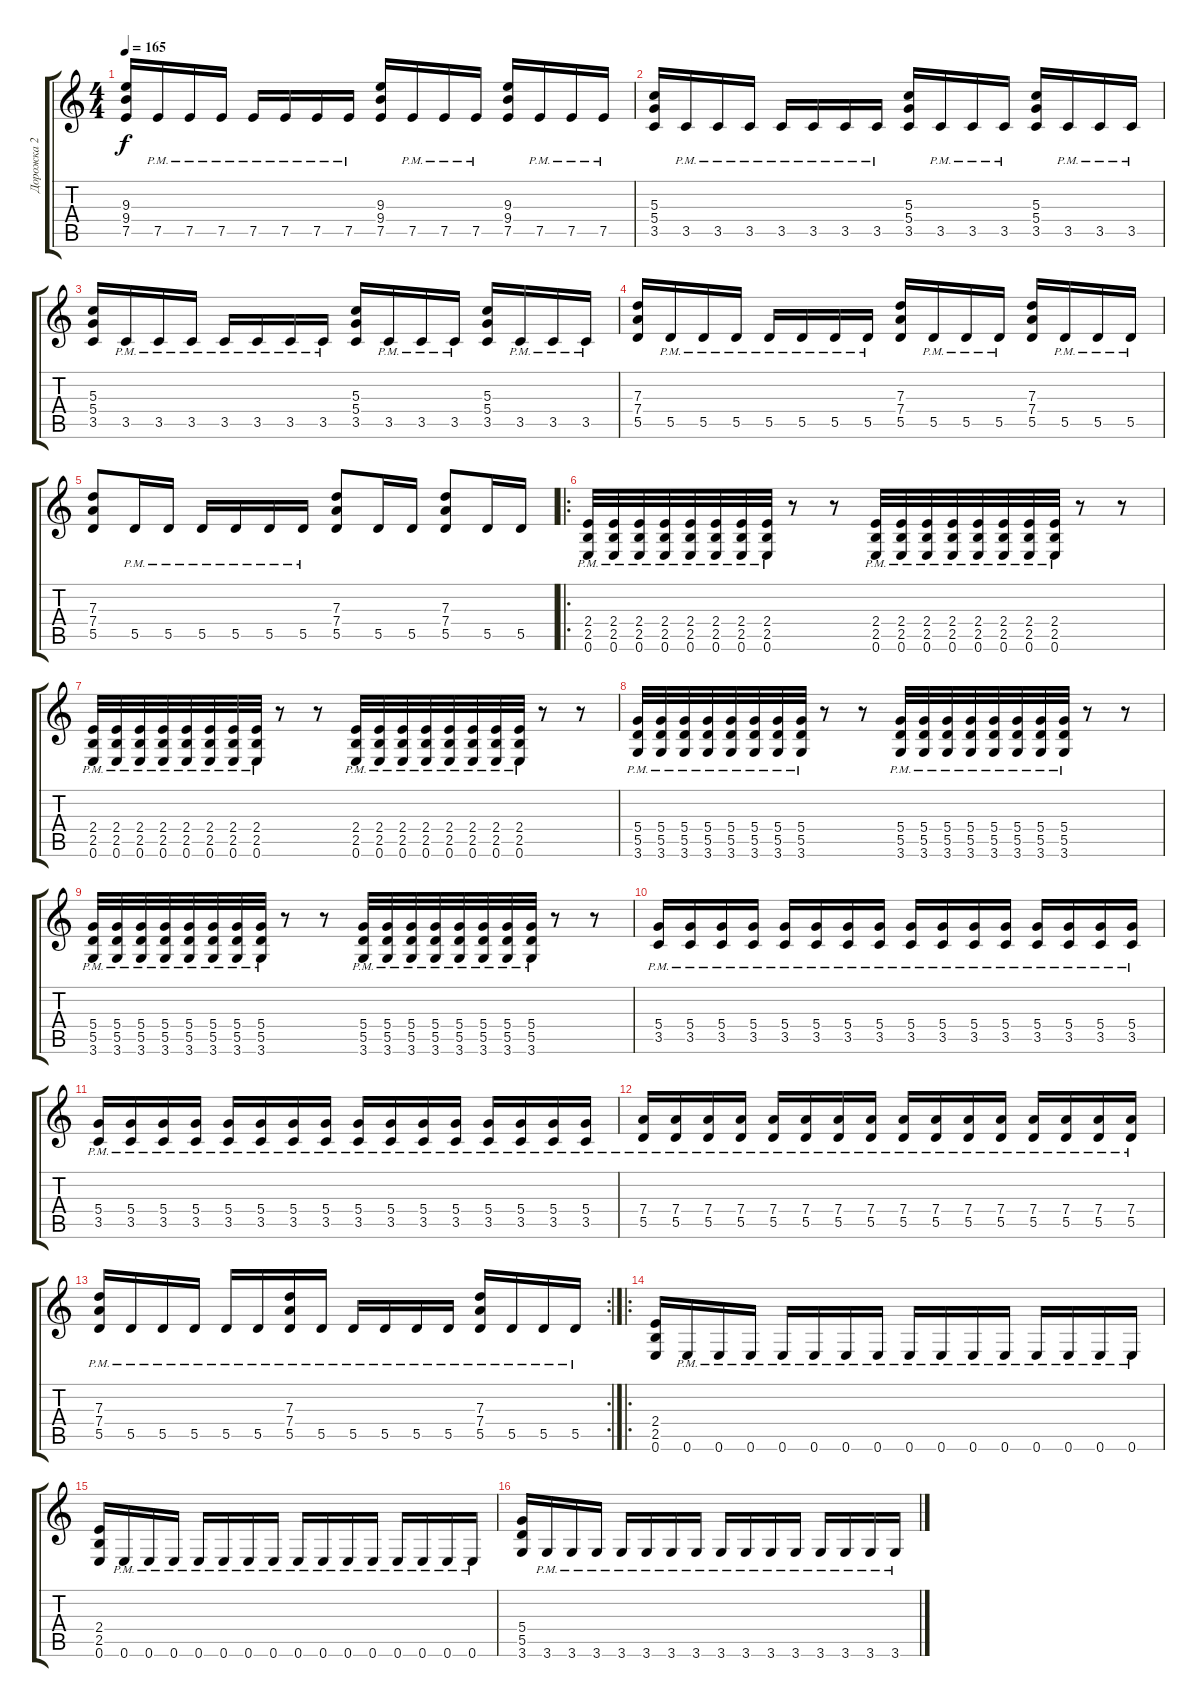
\track ("Дорожка 2" "Дорожка 2") {instrument distortionguitar}
\staff {score tabs}
\tuning (E4 B3 G3 D3 A2 E2) {hide}
\ts (4 4)
\tempo 165
\clef g2
\ks c
(9.3 9.4 7.5).16{dy f} 7.5{pm}.16 7.5{pm}.16 7.5{pm}.16 7.5{pm}.16 7.5{pm}.16 7.5{pm}.16 7.5{pm}.16 (9.3 9.4 7.5).16 7.5{pm}.16 7.5{pm}.16 7.5{pm}.16 (9.3 9.4 7.5).16 7.5{pm}.16 7.5{pm}.16 7.5{pm}.16 |
(5.3 5.4 3.5).16 3.5{pm}.16 3.5{pm}.16 3.5{pm}.16 3.5{pm}.16 3.5{pm}.16 3.5{pm}.16 3.5{pm}.16 (5.3 5.4 3.5).16 3.5{pm}.16 3.5{pm}.16 3.5{pm}.16 (5.3 5.4 3.5).16 3.5{pm}.16 3.5{pm}.16 3.5{pm}.16 |
(5.3 5.4 3.5).16 3.5{pm}.16 3.5{pm}.16 3.5{pm}.16 3.5{pm}.16 3.5{pm}.16 3.5{pm}.16 3.5{pm}.16 (5.3 5.4 3.5).16 3.5{pm}.16 3.5{pm}.16 3.5{pm}.16 (5.3 5.4 3.5).16 3.5{pm}.16 3.5{pm}.16 3.5{pm}.16 |
(7.3 7.4 5.5).16 5.5{pm}.16 5.5{pm}.16 5.5{pm}.16 5.5{pm}.16 5.5{pm}.16 5.5{pm}.16 5.5{pm}.16 (7.3 7.4 5.5).16 5.5{pm}.16 5.5{pm}.16 5.5{pm}.16 (7.3 7.4 5.5).16 5.5{pm}.16 5.5{pm}.16 5.5{pm}.16 |
(7.3 7.4 5.5).8 5.5{pm}.16 5.5{pm}.16 5.5{pm}.16 5.5{pm}.16 5.5{pm}.16 5.5{pm}.16 (7.3 7.4 5.5).8 5.5.16 5.5.16 (7.3 7.4 5.5).8 5.5.16 5.5.16 |
\ro
(2.4{pm} 2.5{pm} 0.6{pm}).32 (2.4{pm} 2.5{pm} 0.6{pm}).32 (2.4{pm} 2.5{pm} 0.6{pm}).32 (2.4{pm} 2.5{pm} 0.6{pm}).32 (2.4{pm} 2.5{pm} 0.6{pm}).32 (2.4{pm} 2.5{pm} 0.6{pm}).32 (2.4{pm} 2.5{pm} 0.6{pm}).32 (2.4{pm} 2.5{pm} 0.6{pm}).32 r.8 r.8 (2.4{pm} 2.5{pm} 0.6{pm}).32 (2.4{pm} 2.5{pm} 0.6{pm}).32 (2.4{pm} 2.5{pm} 0.6{pm}).32 (2.4{pm} 2.5{pm} 0.6{pm}).32 (2.4{pm} 2.5{pm} 0.6{pm}).32 (2.4{pm} 2.5{pm} 0.6{pm}).32 (2.4{pm} 2.5{pm} 0.6{pm}).32 (2.4{pm} 2.5{pm} 0.6{pm}).32 r.8 r.8 |
(2.4{pm} 2.5{pm} 0.6{pm}).32 (2.4{pm} 2.5{pm} 0.6{pm}).32 (2.4{pm} 2.5{pm} 0.6{pm}).32 (2.4{pm} 2.5{pm} 0.6{pm}).32 (2.4{pm} 2.5{pm} 0.6{pm}).32 (2.4{pm} 2.5{pm} 0.6{pm}).32 (2.4{pm} 2.5{pm} 0.6{pm}).32 (2.4{pm} 2.5{pm} 0.6{pm}).32 r.8 r.8 (2.4{pm} 2.5{pm} 0.6{pm}).32 (2.4{pm} 2.5{pm} 0.6{pm}).32 (2.4{pm} 2.5{pm} 0.6{pm}).32 (2.4{pm} 2.5{pm} 0.6{pm}).32 (2.4{pm} 2.5{pm} 0.6{pm}).32 (2.4{pm} 2.5{pm} 0.6{pm}).32 (2.4{pm} 2.5{pm} 0.6{pm}).32 (2.4{pm} 2.5{pm} 0.6{pm}).32 r.8 r.8 |
(5.4{pm} 5.5{pm} 3.6{pm}).32 (5.4{pm} 5.5{pm} 3.6{pm}).32 (5.4{pm} 5.5{pm} 3.6{pm}).32 (5.4{pm} 5.5{pm} 3.6{pm}).32 (5.4{pm} 5.5{pm} 3.6{pm}).32 (5.4{pm} 5.5{pm} 3.6{pm}).32 (5.4{pm} 5.5{pm} 3.6{pm}).32 (5.4{pm} 5.5{pm} 3.6{pm}).32 r.8 r.8 (5.4{pm} 5.5{pm} 3.6{pm}).32 (5.4{pm} 5.5{pm} 3.6{pm}).32 (5.4{pm} 5.5{pm} 3.6{pm}).32 (5.4{pm} 5.5{pm} 3.6{pm}).32 (5.4{pm} 5.5{pm} 3.6{pm}).32 (5.4{pm} 5.5{pm} 3.6{pm}).32 (5.4{pm} 5.5{pm} 3.6{pm}).32 (5.4{pm} 5.5{pm} 3.6{pm}).32 r.8 r.8 |
(5.4{pm} 5.5{pm} 3.6{pm}).32 (5.4{pm} 5.5{pm} 3.6{pm}).32 (5.4{pm} 5.5{pm} 3.6{pm}).32 (5.4{pm} 5.5{pm} 3.6{pm}).32 (5.4{pm} 5.5{pm} 3.6{pm}).32 (5.4{pm} 5.5{pm} 3.6{pm}).32 (5.4{pm} 5.5{pm} 3.6{pm}).32 (5.4{pm} 5.5{pm} 3.6{pm}).32 r.8 r.8 (5.4{pm} 5.5{pm} 3.6{pm}).32 (5.4{pm} 5.5{pm} 3.6{pm}).32 (5.4{pm} 5.5{pm} 3.6{pm}).32 (5.4{pm} 5.5{pm} 3.6{pm}).32 (5.4{pm} 5.5{pm} 3.6{pm}).32 (5.4{pm} 5.5{pm} 3.6{pm}).32 (5.4{pm} 5.5{pm} 3.6{pm}).32 (5.4{pm} 5.5{pm} 3.6{pm}).32 r.8 r.8 |
(5.4{pm} 3.5{pm}).16 (5.4{pm} 3.5{pm}).16 (5.4{pm} 3.5{pm}).16 (5.4{pm} 3.5{pm}).16 (5.4{pm} 3.5{pm}).16 (5.4{pm} 3.5{pm}).16 (5.4{pm} 3.5{pm}).16 (5.4{pm} 3.5{pm}).16 (5.4{pm} 3.5{pm}).16 (5.4{pm} 3.5{pm}).16 (5.4{pm} 3.5{pm}).16 (5.4{pm} 3.5{pm}).16 (5.4{pm} 3.5{pm}).16 (5.4{pm} 3.5{pm}).16 (5.4{pm} 3.5{pm}).16 (5.4{pm} 3.5{pm}).16 |
(5.4{pm} 3.5{pm}).16 (5.4{pm} 3.5{pm}).16 (5.4{pm} 3.5{pm}).16 (5.4{pm} 3.5{pm}).16 (5.4{pm} 3.5{pm}).16 (5.4{pm} 3.5{pm}).16 (5.4{pm} 3.5{pm}).16 (5.4{pm} 3.5{pm}).16 (5.4{pm} 3.5{pm}).16 (5.4{pm} 3.5{pm}).16 (5.4{pm} 3.5{pm}).16 (5.4{pm} 3.5{pm}).16 (5.4{pm} 3.5{pm}).16 (5.4{pm} 3.5{pm}).16 (5.4{pm} 3.5{pm}).16 (5.4{pm} 3.5{pm}).16 |
(7.4{pm} 5.5{pm}).16 (7.4{pm} 5.5{pm}).16 (7.4{pm} 5.5{pm}).16 (7.4{pm} 5.5{pm}).16 (7.4{pm} 5.5{pm}).16 (7.4{pm} 5.5{pm}).16 (7.4{pm} 5.5{pm}).16 (7.4{pm} 5.5{pm}).16 (7.4{pm} 5.5{pm}).16 (7.4{pm} 5.5{pm}).16 (7.4{pm} 5.5{pm}).16 (7.4{pm} 5.5{pm}).16 (7.4{pm} 5.5{pm}).16 (7.4{pm} 5.5{pm}).16 (7.4{pm} 5.5{pm}).16 (7.4{pm} 5.5{pm}).16 |
\rc 2
(7.3 7.4 5.5{pm}).16 5.5{pm}.16 5.5{pm}.16 5.5{pm}.16 5.5{pm}.16 5.5{pm}.16 (7.3 7.4 5.5{pm}).16 5.5{pm}.16 5.5{pm}.16 5.5{pm}.16 5.5{pm}.16 5.5{pm}.16 (7.3 7.4 5.5{pm}).16 5.5{pm}.16 5.5{pm}.16 5.5{pm}.16 |
\ro
(2.4 2.5 0.6).16 0.6{pm}.16 0.6{pm}.16 0.6{pm}.16 0.6{pm}.16 0.6{pm}.16 0.6{pm}.16 0.6{pm}.16 0.6{pm}.16 0.6{pm}.16 0.6{pm}.16 0.6{pm}.16 0.6{pm}.16 0.6{pm}.16 0.6{pm}.16 0.6{pm}.16 |
(2.4 2.5 0.6).16 0.6{pm}.16 0.6{pm}.16 0.6{pm}.16 0.6{pm}.16 0.6{pm}.16 0.6{pm}.16 0.6{pm}.16 0.6{pm}.16 0.6{pm}.16 0.6{pm}.16 0.6{pm}.16 0.6{pm}.16 0.6{pm}.16 0.6{pm}.16 0.6{pm}.16 |
(5.4 5.5 3.6).16 3.6{pm}.16 3.6{pm}.16 3.6{pm}.16 3.6{pm}.16 3.6{pm}.16 3.6{pm}.16 3.6{pm}.16 3.6{pm}.16 3.6{pm}.16 3.6{pm}.16 3.6{pm}.16 3.6{pm}.16 3.6{pm}.16 3.6{pm}.16 3.6{pm}.16
